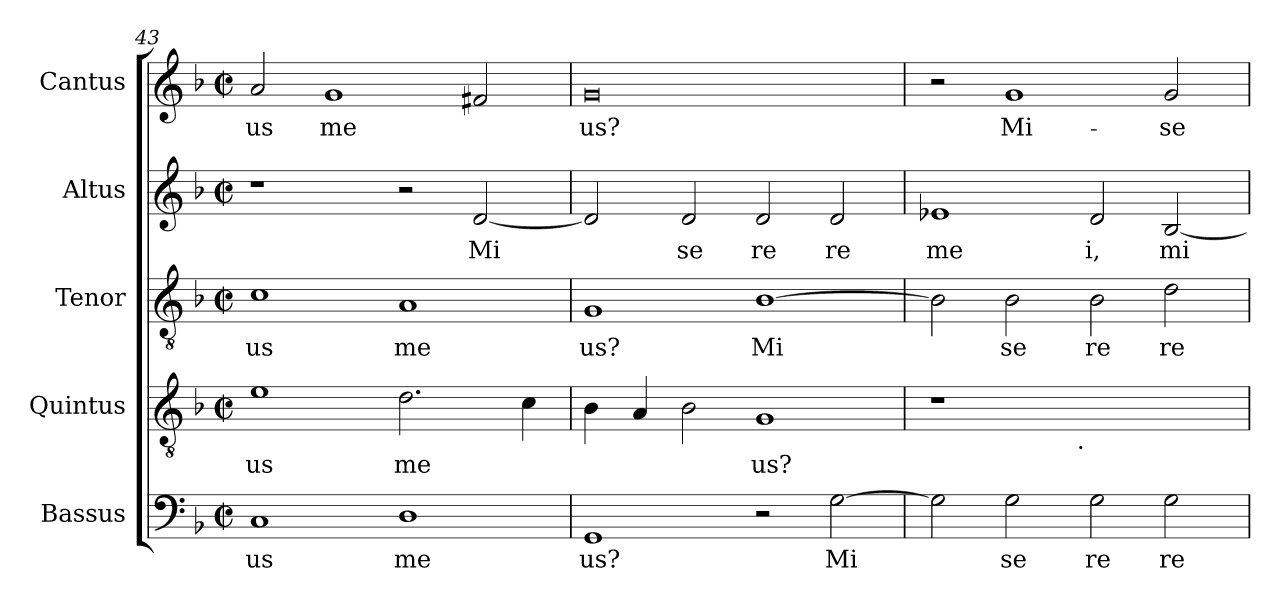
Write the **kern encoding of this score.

**kern	**text	**kern	**text	**kern	**text	**kern	**text	**kern	**text
*part5	*part5	*part4	*part4	*part3	*part3	*part2	*part2	*part1	*part1
*staff5	*staff5	*staff4	*staff4	*staff3	*staff3	*staff2	*staff2	*staff1	*staff1
*I"Bassus	*	*I"Quintus	*	*I"Tenor	*	*I"Altus	*	*I"Cantus	*
*clefF4	*	*clefGv2	*	*clefGv2	*	*clefG2	*	*clefG2	*
*k[b-]	*	*k[b-]	*	*k[b-]	*	*k[b-]	*	*k[b-]	*
*F:	*	*F:	*	*F:	*	*F:	*	*F:	*
*M2/2	*	*M2/2	*	*M2/2	*	*M2/2	*	*M2/2	*
*met(c|)	*	*met(c|)	*	*met(c|)	*	*met(c|)	*	*met(c|)	*
=43	=43	=43	=43	=43	=43	=43	=43	=43	=43
!	!LO:LY:b	!	!LO:LY:b:cj	!	!LO:LY:b:cj	!	!	!	!LO:LY:b:cj
1C	us	1e	us	1c	us	1r	.	2a/	-us
!	!	!	!	!	!	!	!	!	!LO:LY:b:cj
.	.	.	.	.	.	.	.	1g	me-
!	!LO:LY:b	!	!LO:LY:b:cj	!	!LO:LY:b:cj	!	!	!	!
1D	me	2.d\	me	1A	me	2r	.	.	.
!	!	!	!	!	!	!	!LO:LY:b:cj	!	!LO:LY:b:cj
.	.	.	.	.	.	[<2d/	Mi	2f#/	--
!	!	!	!LO:LY:b:cj	!	!	!	!	!	!
.	.	4c\	.	.	.	.	.	.	.
=44	=44	=44	=44	=44	=44	=44	=44	=44	=44
!	!LO:LY:b	!	!LO:LY:b:cj	!	!LO:LY:b:cj	!	!LO:LY:b:cj	!	!LO:LY:b:cj
1GG	us?	4B-\	.	1G	us?	2d/]	.	0g	-us?
!	!	!	!LO:LY:b:cj	!	!	!	!	!	!
.	.	4A/	.	.	.	.	.	.	.
!	!	!	!LO:LY:b:cj	!	!	!	!LO:LY:b:cj	!	!
.	.	2B-\	.	.	.	2d/	se	.	.
!	!	!	!LO:LY:b:cj	!	!LO:LY:b:cj	!	!LO:LY:b:cj	!	!
2r	.	1G	us?	[>1B-	Mi	2d/	re	.	.
!	!LO:LY:b	!	!	!	!	!	!LO:LY:b:cj	!	!
[>2G\	Mi	.	.	.	.	2d/	re	.	.
=45	=45	=45	=45	=45	=45	=45	=45	=45	=45
!	!LO:LY:b	!	!	!	!LO:LY:b:cj	!	!LO:LY:b:cj	!	!
*	*	*^	*	*	*	*	*	*	*
2G\]	.	1r	2ryy	.	2B-\]	.	1e-X	me	2r	.
!	!LO:LY:b	!	!	!	!	!LO:LY:b:cj	!	!	!	!LO:LY:b:cj
2G\	se	.	4...ryy	.	2B-\	se	.	.	1g	Mi-
!	!	!	!LO:TX:b:t=.	!	!	!	!	!	!	!
.	.	.	1ryy	.	.	.	.	.	.	.
!	!LO:LY:b	!	!	!	!	!LO:LY:b:cj	!	!LO:LY:b:cj	!	!
2G\	re	1ryy	.	.	2B-\	re	2d/	i,	.	.
!	!LO:LY:b	!	!	!	!	!LO:LY:b:cj	!	!LO:LY:b:cj	!	!LO:LY:b:cj
2G\	re	.	.	.	2d\	re	[<2B-/	mi	2g/	-se-
.	.	.	32ryy	.	.	.	.	.	.	.
*	*	*v	*v	*	*	*	*	*	*	*
=	=	=	=	=	=	=	=	=	=
*-	*-	*-	*-	*-	*-	*-	*-	*-	*-
